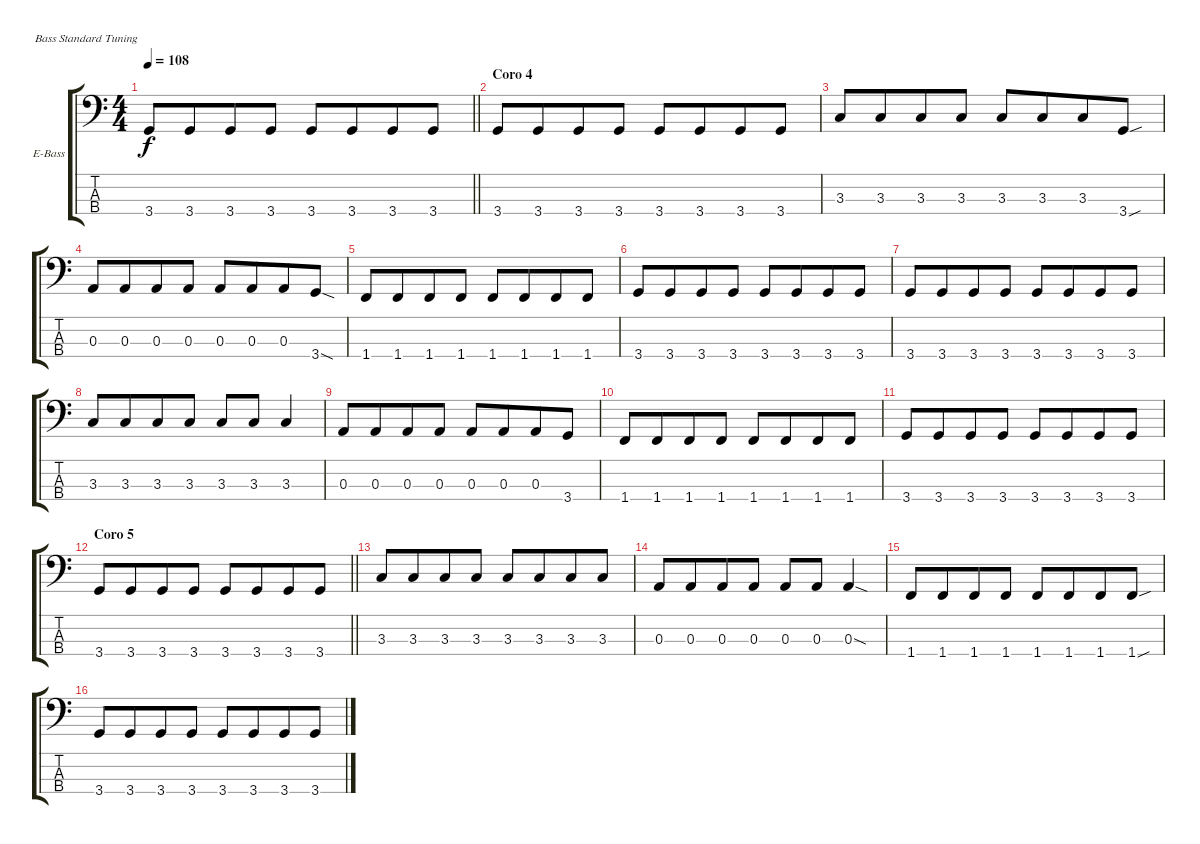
\bracketExtendMode groupsimilarinstruments
\firstSystemTrackNameOrientation horizontal
\otherSystemsTrackNameOrientation horizontal
\track ("Electric Bass" "E-Bass") {instrument electricbassfinger}
\staff {score tabs}
\tuning (G2 D2 A1 E1)
\ts (4 4)
\tempo 108
\clef f4
\barLineRight lightlight
\ks c
3.4.8{dy f} 3.4.8{beam merge} 3.4.8 3.4.8 3.4.8 3.4.8{beam merge} 3.4.8 3.4.8 |
\section ("" "Coro 4")
3.4.8 3.4.8{beam merge} 3.4.8 3.4.8 3.4.8 3.4.8{beam merge} 3.4.8 3.4.8 |
3.3.8 3.3.8{beam merge} 3.3.8 3.3.8 3.3.8 3.3.8{beam merge} 3.3.8 3.4{sou}.8 |
0.3.8 0.3.8{beam merge} 0.3.8 0.3.8 0.3.8 0.3.8{beam merge} 0.3.8 3.4{sod}.8 |
1.4.8 1.4.8{beam merge} 1.4.8 1.4.8 1.4.8 1.4.8{beam merge} 1.4.8 1.4.8 |
3.4.8 3.4.8{beam merge} 3.4.8 3.4.8 3.4.8 3.4.8{beam merge} 3.4.8 3.4.8 |
3.4.8 3.4.8{beam merge} 3.4.8 3.4.8 3.4.8 3.4.8{beam merge} 3.4.8 3.4.8 |
3.3.8 3.3.8{beam merge} 3.3.8 3.3.8 3.3.8 3.3.8 3.3.4 |
0.3.8 0.3.8{beam merge} 0.3.8 0.3.8 0.3.8 0.3.8{beam merge} 0.3.8 3.4.8 |
1.4.8 1.4.8{beam merge} 1.4.8 1.4.8 1.4.8 1.4.8{beam merge} 1.4.8 1.4.8 |
3.4.8 3.4.8{beam merge} 3.4.8 3.4.8 3.4.8 3.4.8{beam merge} 3.4.8 3.4.8 |
\section ("" "Coro 5")
\barLineRight lightlight
3.4.8 3.4.8{beam merge} 3.4.8 3.4.8 3.4.8 3.4.8{beam merge} 3.4.8 3.4.8 |
3.3.8 3.3.8{beam merge} 3.3.8 3.3.8 3.3.8 3.3.8{beam merge} 3.3.8 3.3.8 |
0.3.8 0.3.8{beam merge} 0.3.8 0.3.8 0.3.8 0.3.8 0.3{sod}.4 |
1.4.8 1.4.8{beam merge} 1.4.8 1.4.8 1.4.8 1.4.8{beam merge} 1.4.8 1.4{sou}.8 |
3.4.8 3.4.8{beam merge} 3.4.8 3.4.8 3.4.8 3.4.8{beam merge} 3.4.8 3.4.8
